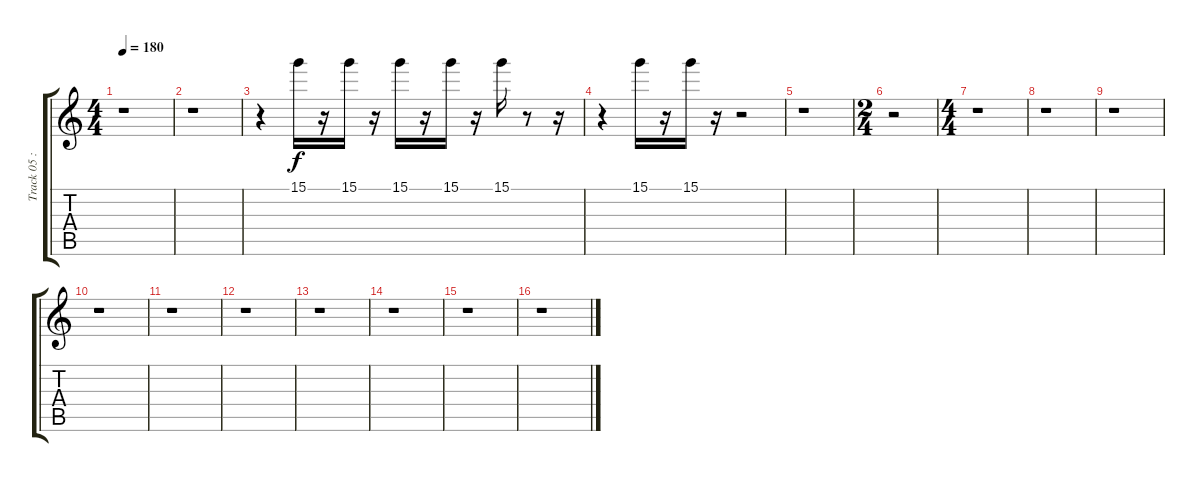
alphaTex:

\track ("Track 05 : unspecified" "Track 05 :") {instrument electricguitarmuted}
\staff {score tabs}
\tuning (E4 B3 G3 D3 A2 E2) {hide}
\ts (4 4)
\tempo 180
\clef g2
\ks c
r.1{dy f} |
r.1 |
r.4 15.1.16 r.16 15.1.16 r.16 15.1.16 r.16 15.1.16 r.16 15.1.16 r.8 r.16 |
r.4 15.1.16 r.16 15.1.16 r.16 r.2 |
r.1 |
\ts (2 4)
r.2 |
\ts (4 4)
r.1 |
r.1 |
r.1 |
r.1 |
r.1 |
r.1 |
r.1 |
r.1 |
r.1 |
r.1
